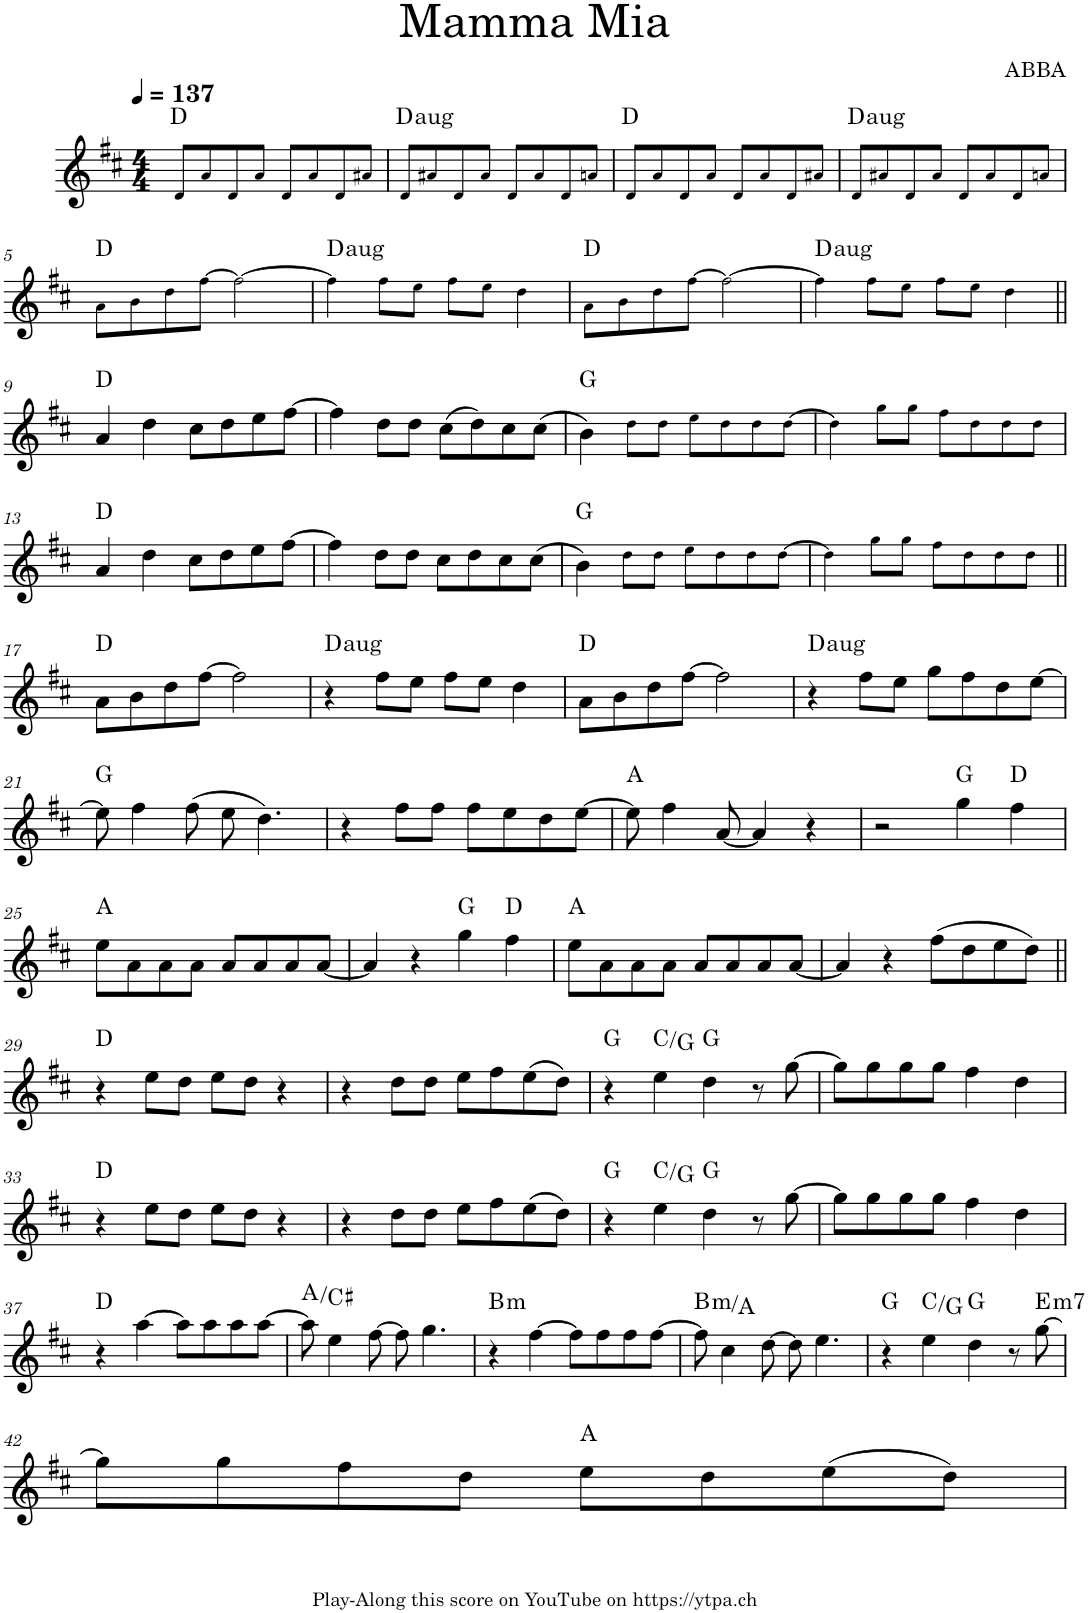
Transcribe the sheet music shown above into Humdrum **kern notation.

**kern	**harte
*part1	*part1
*staff1	*
*I"Piano	*
*I'Pno.	*
*clefG2	*
*k[f#c#]	*
*M4/4	*
*MM137	*
=1	=1
8d!/L	D:maj
8a!/	.
8d!/	.
8a!/J	.
8d!/L	.
8a!/	.
8d!/	.
8a#X!/J	.
=2	=2
!	!LO:H:kt=aug
8d!/L	D:aug
8a#X!/	.
8d!/	.
8a#!/J	.
8d!/L	.
8a#!/	.
8d!/	.
8an!/J	.
=3	=3
8d!/L	D:maj
8a!/	.
8d!/	.
8a!/J	.
8d!/L	.
8a!/	.
8d!/	.
8a#X!/J	.
=4	=4
!	!LO:H:kt=aug
8d!/L	D:aug
8a#X!/	.
8d!/	.
8a#!/J	.
8d!/L	.
8a#!/	.
8d!/	.
8an!/J	.
!!LO:LB:g=z
=5	=5
8a!\L	D:maj
8b!\	.
8dd!\	.
[8ff#!\J	.
2ff#!\_	.
=6	=6
!	!LO:H:kt=aug
4ff#!\]	D:aug
8ff#!\L	.
8ee!\J	.
8ff#!\L	.
8ee!\J	.
4dd!\	.
=7	=7
8a!\L	D:maj
8b!\	.
8dd!\	.
[8ff#!\J	.
2ff#!\_	.
=8	=8
!	!LO:H:kt=aug
4ff#!\]	D:aug
8ff#!\L	.
8ee!\J	.
8ff#!\L	.
8ee!\J	.
4dd!\	.
!!LO:LB:g=z
=9||	=9||
4a/	D:maj
4dd\	.
8cc#\L	.
8dd\	.
8ee\	.
[8ff#\J	.
=10	=10
4ff#\]	.
8dd\L	.
8dd\J	.
(8cc#\L	.
8dd\)	.
8cc#\	.
(8cc#\J	.
=11	=11
4b\)	G:maj
8dd!\L	.
8dd!\J	.
8ee!\L	.
8dd!\	.
8dd!\	.
[8dd!\J	.
=12	=12
4dd!\]	.
8gg!\L	.
8gg!\J	.
8ff#!\L	.
8dd!\	.
8dd!\	.
8dd!\J	.
!!LO:LB:g=z
=13	=13
4a/	D:maj
4dd\	.
8cc#\L	.
8dd\	.
8ee\	.
[8ff#\J	.
=14	=14
4ff#\]	.
8dd\L	.
8dd\J	.
8cc#\L	.
8dd\	.
8cc#\	.
(8cc#\J	.
=15	=15
4b\)	G:maj
8dd!\L	.
8dd!\J	.
8ee!\L	.
8dd!\	.
8dd!\	.
[8dd!\J	.
=16	=16
4dd!\]	.
8gg!\L	.
8gg!\J	.
8ff#!\L	.
8dd!\	.
8dd!\	.
8dd!\J	.
!!LO:LB:g=z
=17||	=17||
8a\L	D:maj
8b\	.
8dd\	.
[8ff#\J	.
2ff#\]	.
=18	=18
!	!LO:H:kt=aug
4r	D:aug
8ff#\L	.
8ee\J	.
8ff#\L	.
8ee\J	.
4dd\	.
=19	=19
8a\L	D:maj
8b\	.
8dd\	.
[8ff#\J	.
2ff#\]	.
=20	=20
!	!LO:H:kt=aug
4r	D:aug
8ff#\L	.
8ee\J	.
8gg\L	.
8ff#\	.
8dd\	.
[8ee\J	.
!!LO:LB:g=z
=21	=21
8ee\]	G:maj
4ff#\	.
(8ff#\	.
8ee\	.
4.dd\)	.
=22	=22
4r	.
8ff#\L	.
8ff#\J	.
8ff#\L	.
8ee\	.
8dd\	.
[8ee\J	.
=23	=23
8ee\]	A:maj
4ff#\	.
[8a/	.
4a/]	.
4r	.
=24	=24
2r	.
4gg\	G:maj
4ff#\	D:maj
!!LO:LB:g=z
=25	=25
8ee\L	A:maj
8a\	.
8a\	.
8a\J	.
8a/L	.
8a/	.
8a/	.
[8a/J	.
=26	=26
4a/]	.
4r	.
4gg\	G:maj
4ff#\	D:maj
=27	=27
8ee\L	A:maj
8a\	.
8a\	.
8a\J	.
8a/L	.
8a/	.
8a/	.
[8a/J	.
=28	=28
4a/]	.
4r	.
(8ff#\L	.
8dd\	.
8ee\	.
8dd\J)	.
!!LO:LB:g=z
=29||	=29||
4r	D:maj
8ee\L	.
8dd\J	.
8ee\L	.
8dd\J	.
4r	.
=30	=30
4r	.
8dd\L	.
8dd\J	.
8ee\L	.
8ff#\	.
(8ee\	.
8dd\J)	.
=31	=31
4r	G:maj
4ee\	C:maj/5
4dd\	G:maj
8r	.
[8gg\	.
=32	=32
8gg\L]	.
8gg\	.
8gg\	.
8gg\J	.
4ff#\	.
4dd\	.
!!LO:LB:g=z
=33	=33
4r	D:maj
8ee\L	.
8dd\J	.
8ee\L	.
8dd\J	.
4r	.
=34	=34
4r	.
8dd\L	.
8dd\J	.
8ee\L	.
8ff#\	.
(8ee\	.
8dd\J)	.
=35	=35
4r	G:maj
4ee\	C:maj/5
4dd\	G:maj
8r	.
[8gg\	.
=36	=36
8gg\L]	.
8gg\	.
8gg\	.
8gg\J	.
4ff#\	.
4dd\	.
!!LO:LB:g=z
=37	=37
4r	D:maj
[4aa\	.
8aa\L]	.
8aa\	.
8aa\	.
[8aa\J	.
=38	=38
8aa\]	A:maj/3
4ee\	.
[8ff#\	.
8ff#\]	.
4.gg\	.
=39	=39
!	!LO:H:kt=m
4r	B:min
[4ff#\	.
8ff#\L]	.
8ff#\	.
8ff#\	.
[8ff#\J	.
=40	=40
!	!LO:H:kt=m
8ff#\]	B:min/b7
4cc#\	.
[8dd\	.
8dd\]	.
4.ee\	.
=41	=41
4r	G:maj
4ee\	C:maj/5
4dd\	G:maj
8r	.
!	!LO:H:kt=m7
[8gg\	E:min7
!!LO:LB:g=z
=42	=42
8gg\L]	.
8gg\	.
8ff#\	.
8dd\J	.
8ee\L	A:maj
8dd\	.
(8ee\	.
8dd\J)	.
=	=
*-	*-
